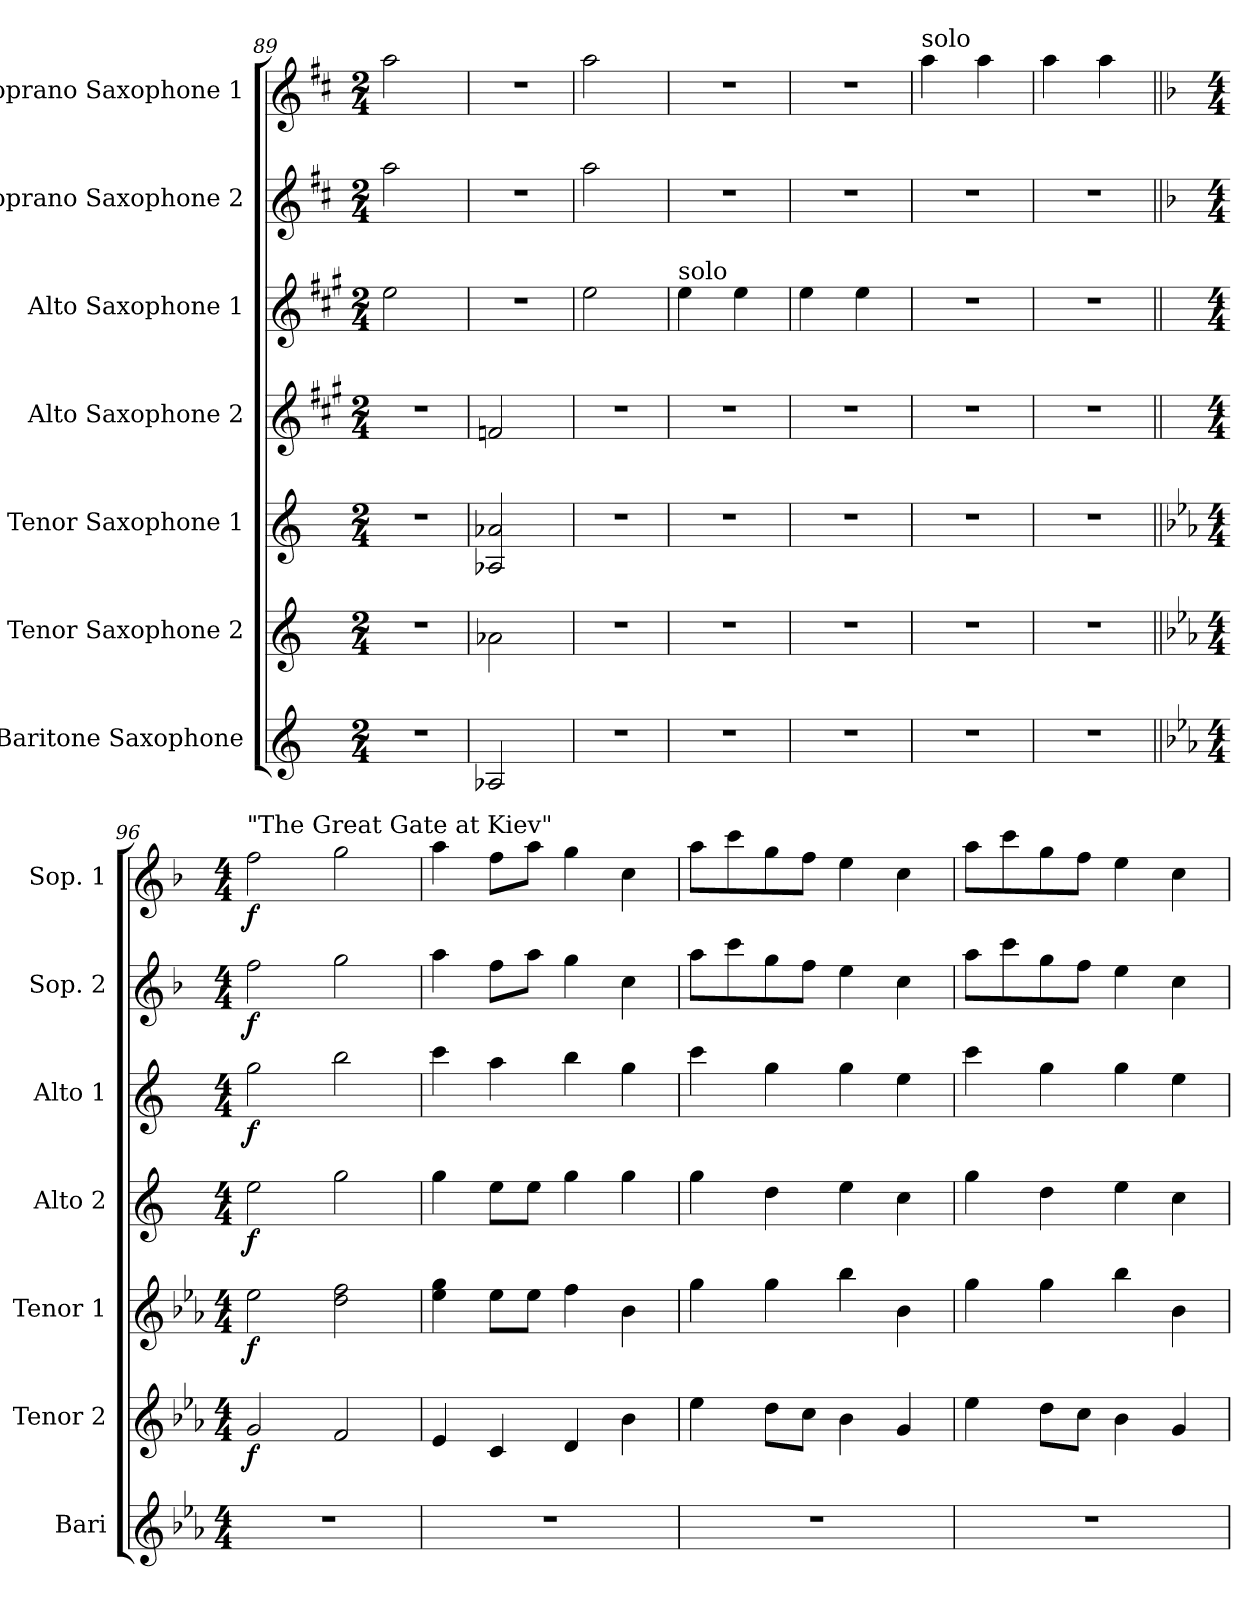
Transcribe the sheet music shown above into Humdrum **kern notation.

**kern	**kern	**dynam	**kern	**dynam	**kern	**dynam	**kern	**dynam	**kern	**dynam	**kern	**dynam
*part7	*part6	*part6	*part5	*part5	*part4	*part4	*part3	*part3	*part2	*part2	*part1	*part1
*staff7	*staff6	*staff6	*staff5	*staff5	*staff4	*staff4	*staff3	*staff3	*staff2	*staff2	*staff1	*staff1
*I"Baritone Saxophone	*I"Tenor Saxophone 2	*	*I"Tenor Saxophone 1	*	*I"Alto Saxophone 2	*	*I"Alto Saxophone 1	*	*I"Soprano Saxophone 2	*	*I"Soprano Saxophone 1	*
*I'Bari	*I'Tenor 2	*	*I'Tenor 1	*	*I'Alto 2	*	*I'Alto 1	*	*I'Sop. 2	*	*I'Sop. 1	*
*clefG2	*clefG2	*	*clefG2	*	*clefG2	*	*clefG2	*	*clefG2	*	*clefG2	*
*ITrd12c21	*ITrd8c14	*	*ITrd8c14	*	*ITrd5c9	*	*ITrd5c9	*	*ITrd1c2	*	*ITrd1c2	*
*k[]	*k[]	*	*k[]	*	*k[]	*	*k[]	*	*k[]	*	*k[]	*
*M2/4	*M2/4	*	*M2/4	*	*M2/4	*	*M2/4	*	*M2/4	*	*M2/4	*
=89	=89	=89	=89	=89	=89	=89	=89	=89	=89	=89	=89	=89
2r	2r	.	2r	.	2r	.	2g\	.	2gg\	.	2gg\	.
=90	=90	=90	=90	=90	=90	=90	=90	=90	=90	=90	=90	=90
2AA-X/	2A-X\	.	2AA-X/ 2A-X/	.	2A-X/	.	2r	.	2r	.	2r	.
=91	=91	=91	=91	=91	=91	=91	=91	=91	=91	=91	=91	=91
2r	2r	.	2r	.	2r	.	2g\	.	2gg\	.	2gg\	.
=92	=92	=92	=92	=92	=92	=92	=92	=92	=92	=92	=92	=92
!	!	!	!	!	!	!	!LO:TX:a:t=solo	!	!	!	!	!
2r	2r	.	2r	.	2r	.	4g\	.	2r	.	2r	.
.	.	.	.	.	.	.	4g\	.	.	.	.	.
=93	=93	=93	=93	=93	=93	=93	=93	=93	=93	=93	=93	=93
2r	2r	.	2r	.	2r	.	4g\	.	2r	.	2r	.
.	.	.	.	.	.	.	4g\	.	.	.	.	.
=94	=94	=94	=94	=94	=94	=94	=94	=94	=94	=94	=94	=94
!	!	!	!	!	!	!	!	!	!	!	!LO:TX:a:t=solo	!
2r	2r	.	2r	.	2r	.	2r	.	2r	.	4gg\	.
.	.	.	.	.	.	.	.	.	.	.	4gg\	.
=95	=95	=95	=95	=95	=95	=95	=95	=95	=95	=95	=95	=95
2r	2r	.	2r	.	2r	.	2r	.	2r	.	4gg\	.
.	.	.	.	.	.	.	.	.	.	.	4gg\	.
!!LO:PB:g=z
=96||	=96||	=96||	=96||	=96||	=96||	=96||	=96||	=96||	=96||	=96||	=96||	=96||
!!LO:REH:place=s1:a:B:fs=14:t=J
*k[b-e-a-]	*k[b-e-a-]	*	*k[b-e-a-]	*	*k[b-e-a-]	*	*k[b-e-a-]	*	*k[b-e-a-]	*	*k[b-e-a-]	*
*M4/4	*M4/4	*	*M4/4	*	*M4/4	*	*M4/4	*	*M4/4	*	*M4/4	*
*	*	*	*	*	*	*	*	*	*	*	*MM80	*
!	!	!	!	!	!	!	!	!	!	!	!LO:TX:a:t="The Great Gate at Kiev"	!
!	!	!LO:DY:b	!	!LO:DY:b	!	!LO:DY:b	!	!LO:DY:b	!	!LO:DY:b	!	!LO:DY:b
1r	2G/	f	2e-\	f	2g\	f	2b-\	f	2ee-\	f	2ee-\	f
.	2F/	.	2d\ 2f\	.	2b-\	.	2dd\	.	2ff\	.	2ff\	.
=97	=97	=97	=97	=97	=97	=97	=97	=97	=97	=97	=97	=97
1r	4E-/	.	4e-\ 4g\	.	4b-\	.	4ee-\	.	4gg\	.	4gg\	.
.	4C/	.	8e-\L	.	8g\L	.	4cc\	.	8ee-\L	.	8ee-\L	.
.	.	.	8e-\J	.	8g\J	.	.	.	8gg\J	.	8gg\J	.
.	4D/	.	4f\	.	4b-\	.	4dd\	.	4ff\	.	4ff\	.
.	4B-\	.	4B-\	.	4b-\	.	4b-\	.	4b-\	.	4b-\	.
=98	=98	=98	=98	=98	=98	=98	=98	=98	=98	=98	=98	=98
1r	4e-\	.	4g\	.	4b-\	.	4ee-\	.	8gg\L	.	8gg\L	.
.	.	.	.	.	.	.	.	.	8bb-\	.	8bb-\	.
.	8d\L	.	4g\	.	4f\	.	4b-\	.	8ff\	.	8ff\	.
.	8c\J	.	.	.	.	.	.	.	8ee-\J	.	8ee-\J	.
.	4B-\	.	4b-\	.	4g\	.	4b-\	.	4dd\	.	4dd\	.
.	4G/	.	4B-\	.	4e-\	.	4g\	.	4b-\	.	4b-\	.
=99	=99	=99	=99	=99	=99	=99	=99	=99	=99	=99	=99	=99
1r	4e-\	.	4g\	.	4b-\	.	4ee-\	.	8gg\L	.	8gg\L	.
.	.	.	.	.	.	.	.	.	8bb-\	.	8bb-\	.
.	8d\L	.	4g\	.	4f\	.	4b-\	.	8ff\	.	8ff\	.
.	8c\J	.	.	.	.	.	.	.	8ee-\J	.	8ee-\J	.
.	4B-\	.	4b-\	.	4g\	.	4b-\	.	4dd\	.	4dd\	.
.	4G/	.	4B-\	.	4e-\	.	4g\	.	4b-\	.	4b-\	.
=	=	=	=	=	=	=	=	=	=	=	=	=
*-	*-	*-	*-	*-	*-	*-	*-	*-	*-	*-	*-	*-
